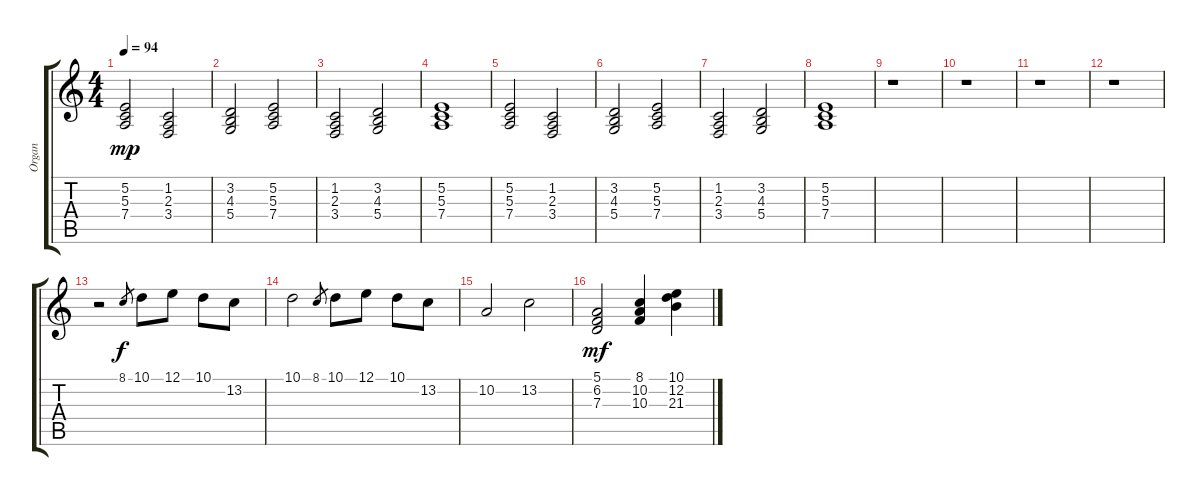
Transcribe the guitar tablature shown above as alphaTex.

\track ("Organ" "Organ") {instrument drawbarorgan}
\staff {score tabs}
\tuning (E4 B3 G3 D3 A2 E2) {hide}
\ts (4 4)
\tempo 94
\clef g2
\ks c
(5.2 5.3 7.4).2{dy mp} (1.2 2.3 3.4).2 |
(3.2 4.3 5.4).2 (5.2 5.3 7.4).2 |
(1.2 2.3 3.4).2 (3.2 4.3 5.4).2 |
(5.2 5.3 7.4).1 |
(5.2 5.3 7.4).2 (1.2 2.3 3.4).2 |
(3.2 4.3 5.4).2 (5.2 5.3 7.4).2 |
(1.2 2.3 3.4).2 (3.2 4.3 5.4).2 |
(5.2 5.3 7.4).1 |
r.1 |
r.1 |
r.1 |
r.1 |
r.2 8.1.8{gr dy f} 10.1.8 12.1.8 10.1.8 13.2.8 |
10.1.2 8.1.8{gr} 10.1.8 12.1.8 10.1.8 13.2.8 |
10.2.2 13.2.2 |
(5.1 6.2 7.3).2{dy mf} (8.1 10.2 10.3).4 (10.1 12.2 21.3).4
